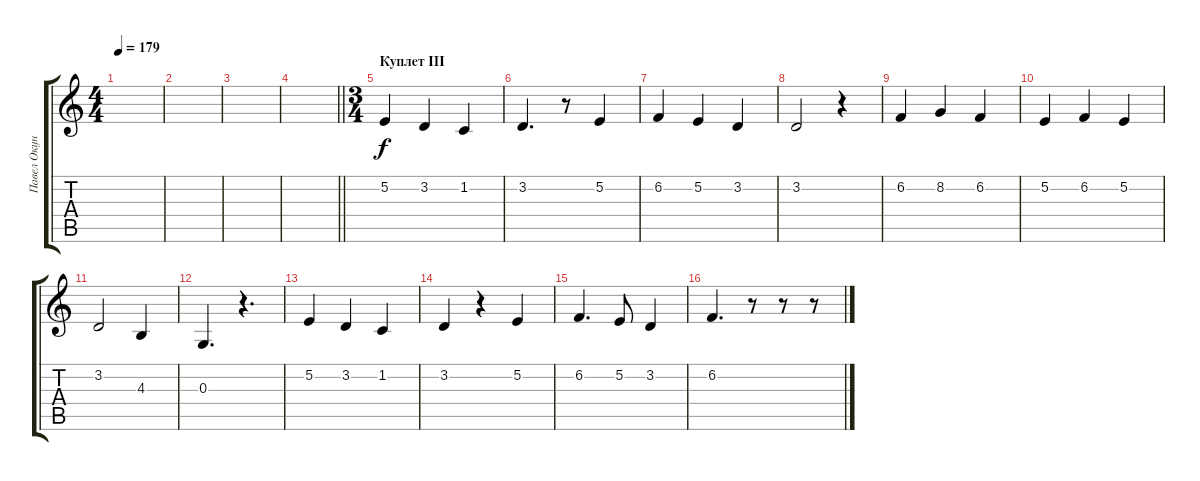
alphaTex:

\track ("Павел Окунев" "Павел Окун") {instrument frenchhorn}
\staff {score tabs}
\tuning (E4 B3 G3 D3 A2 E2) {hide}
\ts (4 4)
\tempo 179
\clef g2
\ks c
|
|
|
\barLineRight lightlight
|
\ts (3 4)
\section ("" "Куплет III")
5.2.4 3.2.4 1.2.4 |
3.2.4{d} r.8 5.2.4 |
6.2.4 5.2.4 3.2.4 |
3.2.2 r.4 |
6.2.4 8.2.4 6.2.4 |
5.2.4 6.2.4 5.2.4 |
3.2.2 4.3.4 |
0.3.4{d} r.4{d} |
5.2.4 3.2.4 1.2.4 |
3.2.4 r.4 5.2.4 |
6.2.4{d} 5.2.8 3.2.4 |
6.2.4{d} r.8 r.8 r.8
